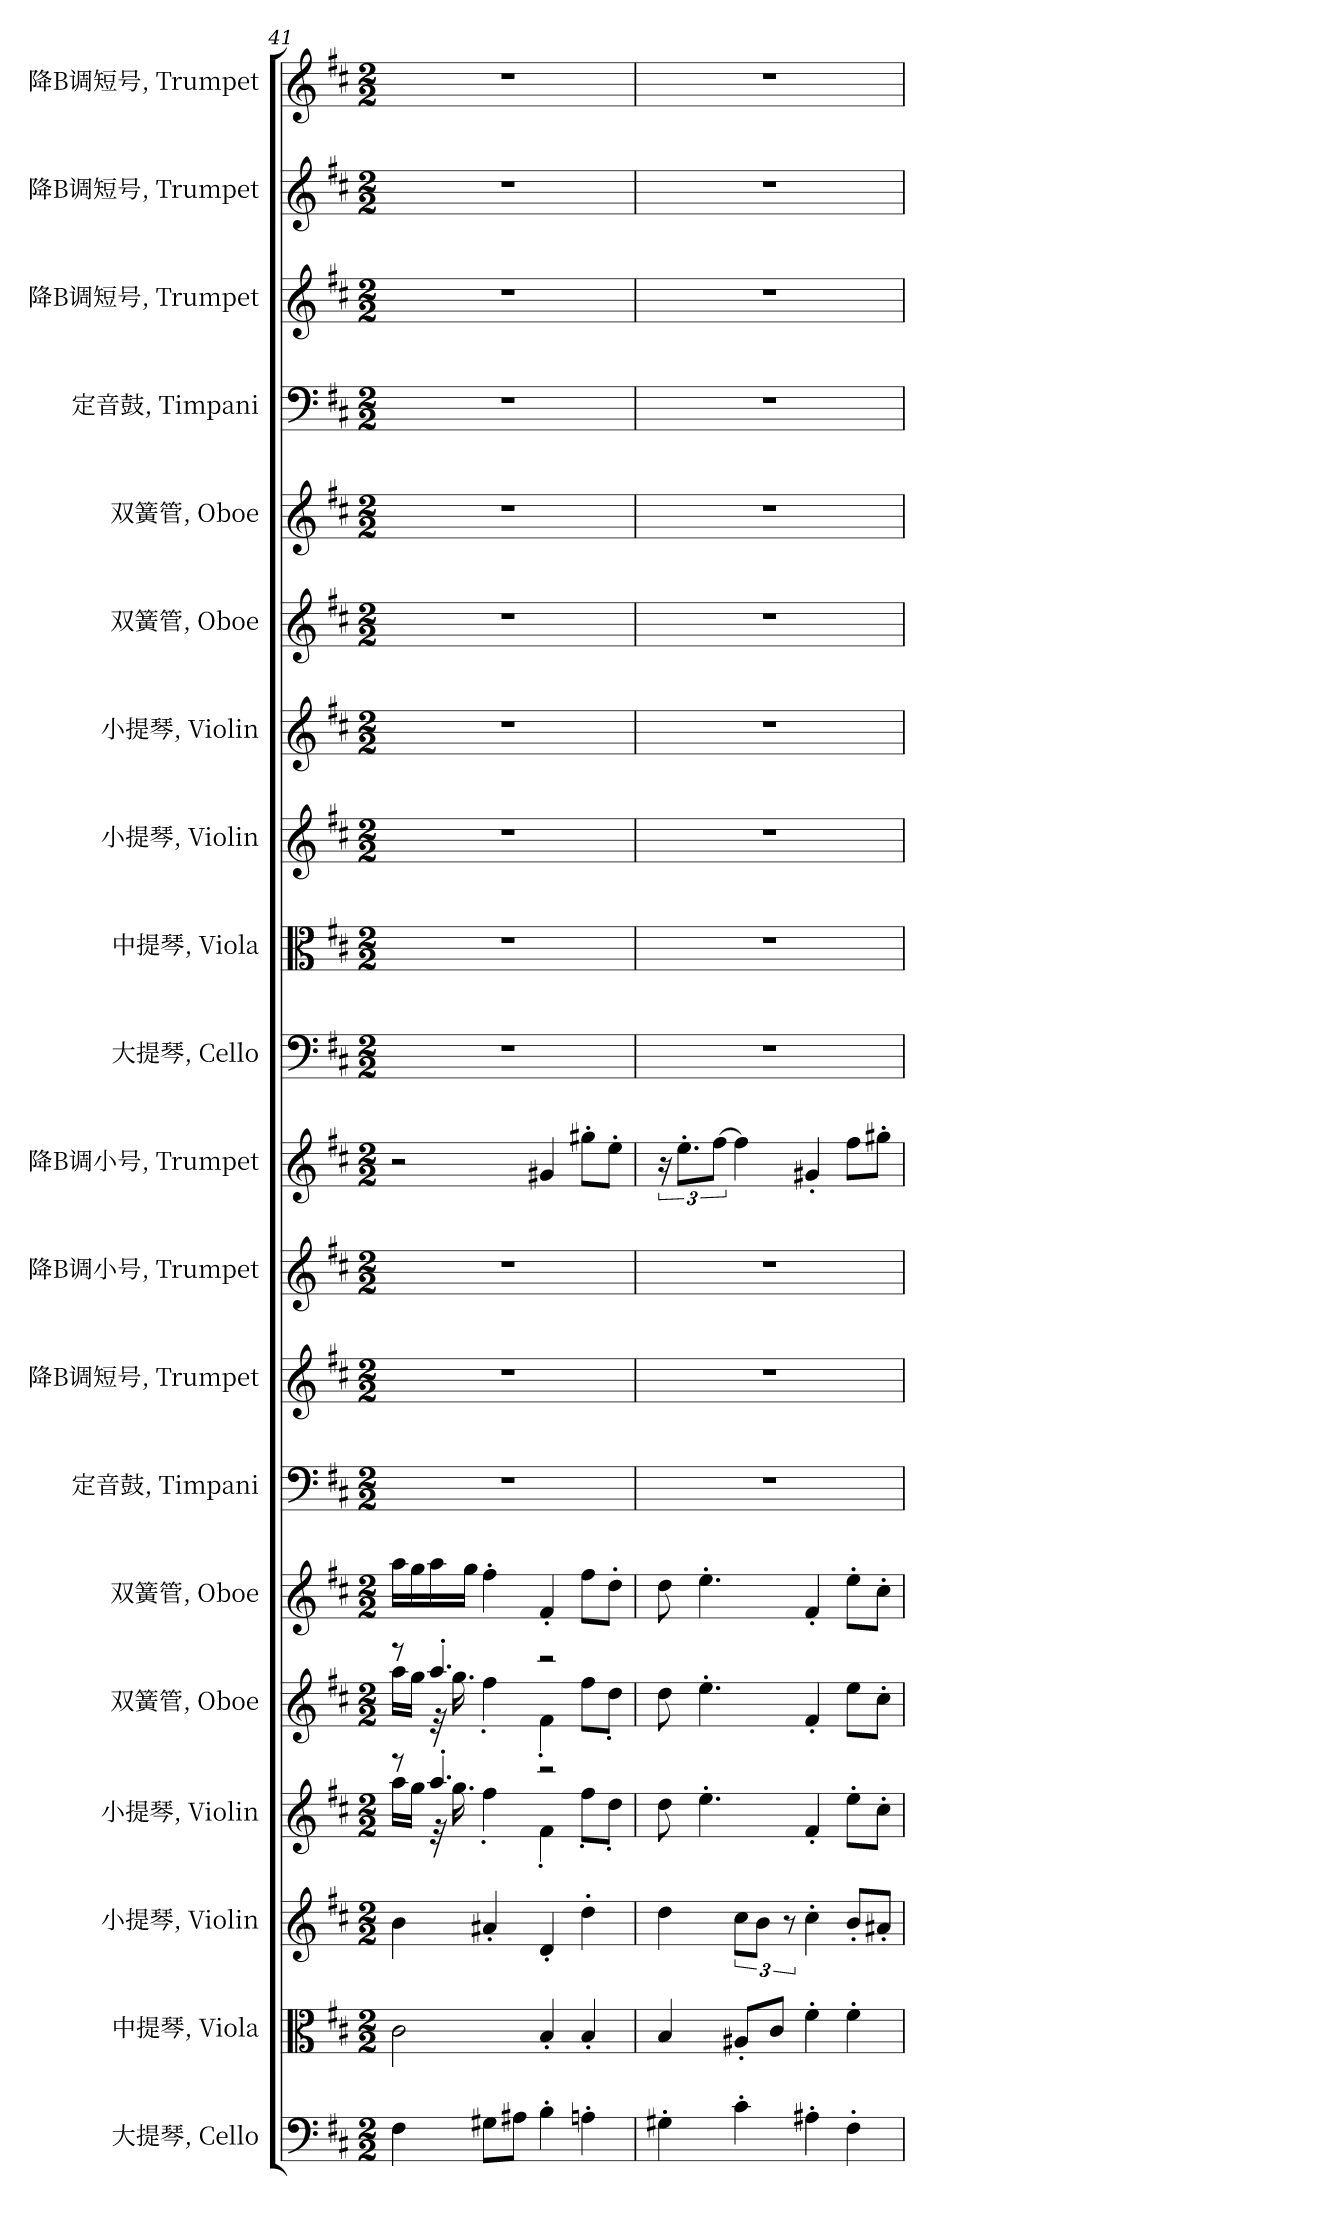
**kern	**kern	**kern	**kern	**kern	**kern	**kern	**kern	**kern	**kern	**kern	**kern	**kern	**kern	**kern	**kern	**kern	**kern	**kern	**kern
*part20	*part19	*part18	*part17	*part16	*part15	*part14	*part13	*part12	*part11	*part10	*part9	*part8	*part7	*part6	*part5	*part4	*part3	*part2	*part1
*staff20	*staff19	*staff18	*staff17	*staff16	*staff15	*staff14	*staff13	*staff12	*staff11	*staff10	*staff9	*staff8	*staff7	*staff6	*staff5	*staff4	*staff3	*staff2	*staff1
*I"大提琴, Cello	*I"中提琴, Viola	*I"小提琴, Violin	*I"小提琴, Violin	*I"双簧管, Oboe	*I"双簧管, Oboe	*I"定音鼓, Timpani	*I"降B调短号, Trumpet	*I"降B调小号, Trumpet	*I"降B调小号, Trumpet	*I"大提琴, Cello	*I"中提琴, Viola	*I"小提琴, Violin	*I"小提琴, Violin	*I"双簧管, Oboe	*I"双簧管, Oboe	*I"定音鼓, Timpani	*I"降B调短号, Trumpet	*I"降B调短号, Trumpet	*I"降B调短号, Trumpet
*	*I'Vla.	*I'Vln.	*I'Vln.	*I'Ob.	*I'Ob.	*I'Timp.	*	*I'B♭ Tpt.	*I'B♭ Tpt.	*	*I'Vla.	*I'Vln.	*I'Vln.	*I'Ob.	*I'Ob.	*I'Timp.	*	*	*
*clefF4	*clefC3	*clefG2	*clefG2	*clefG2	*clefG2	*clefF4	*clefG2	*clefG2	*clefG2	*clefF4	*clefC3	*clefG2	*clefG2	*clefG2	*clefG2	*clefF4	*clefG2	*clefG2	*clefG2
*	*	*	*	*	*	*	*ITrd1c2	*ITrd1c2	*ITrd1c2	*	*	*	*	*	*	*	*ITrd1c2	*ITrd1c2	*ITrd1c2
*k[f#c#]	*k[f#c#]	*k[f#c#]	*k[f#c#]	*k[f#c#]	*k[f#c#]	*k[f#c#]	*k[]	*k[]	*k[]	*k[f#c#]	*k[f#c#]	*k[f#c#]	*k[f#c#]	*k[f#c#]	*k[f#c#]	*k[f#c#]	*k[]	*k[]	*k[]
*M2/2	*M2/2	*M2/2	*M2/2	*M2/2	*M2/2	*M2/2	*M2/2	*M2/2	*M2/2	*M2/2	*M2/2	*M2/2	*M2/2	*M2/2	*M2/2	*M2/2	*M2/2	*M2/2	*M2/2
=41	=41	=41	=41	=41	=41	=41	=41	=41	=41	=41	=41	=41	=41	=41	=41	=41	=41	=41	=41
*	*	*	*^	*^	*	*	*	*	*	*	*	*	*	*	*	*	*	*	*
4F#\	2c#\	4b\	8r	16aa\LL	8r	16aa\LL	16aa\LL	1r	1r	1r	2r	1r	1r	1r	1r	1r	1r	1r	1r	1r	1r
.	.	.	.	16gg\JJ	.	16gg\JJ	16gg\	.	.	.	.	.	.	.	.	.	.	.	.	.	.
.	.	.	4.aa'/	32r	4.aa'/	32r	16aa\	.	.	.	.	.	.	.	.	.	.	.	.	.	.
.	.	.	.	16.gg\	.	16.gg\	.	.	.	.	.	.	.	.	.	.	.	.	.	.	.
.	.	.	.	.	.	.	16gg\JJ	.	.	.	.	.	.	.	.	.	.	.	.	.	.
8G#X\L	.	4a#X'/	.	4ff#'\	.	4ff#'\	4ff#'\	.	.	.	.	.	.	.	.	.	.	.	.	.	.
8A#X\J	.	.	.	.	.	.	.	.	.	.	.	.	.	.	.	.	.	.	.	.	.
4B'\	4B'/	4d'/	2r	4f#'\	2r	4f#'\	4f#'/	.	.	.	4f#X/	.	.	.	.	.	.	.	.	.	.
4An'\	4B'/	4dd'\	.	8ff#'\L	.	8ff#\L	8ff#\L	.	.	.	8ff#X'\L	.	.	.	.	.	.	.	.	.	.
.	.	.	.	8dd'\J	.	8dd'\J	8dd'\J	.	.	.	8dd'\J	.	.	.	.	.	.	.	.	.	.
*	*	*	*v	*v	*	*	*	*	*	*	*	*	*	*	*	*	*	*	*	*	*
*	*	*	*	*v	*v	*	*	*	*	*	*	*	*	*	*	*	*	*	*	*
=42	=42	=42	=42	=42	=42	=42	=42	=42	=42	=42	=42	=42	=42	=42	=42	=42	=42	=42	=42
4G#X'\	4B/	4dd\	8dd\	8dd\	8dd\	1r	1r	1r	24r	1r	1r	1r	1r	1r	1r	1r	1r	1r	1r
.	.	.	.	.	.	.	.	.	12.dd'\L	.	.	.	.	.	.	.	.	.	.
.	.	.	4.ee'\	4.ee'\	4.ee'\	.	.	.	.	.	.	.	.	.	.	.	.	.	.
.	.	.	.	.	.	.	.	.	[12ee\J	.	.	.	.	.	.	.	.	.	.
4c#'\	8A#X'/L	12cc#\L	.	.	.	.	.	.	4ee\]	.	.	.	.	.	.	.	.	.	.
.	.	12b\J	.	.	.	.	.	.	.	.	.	.	.	.	.	.	.	.	.
.	8c#/J	.	.	.	.	.	.	.	.	.	.	.	.	.	.	.	.	.	.
.	.	12r	.	.	.	.	.	.	.	.	.	.	.	.	.	.	.	.	.
4A#X'\	4f#'\	4cc#'\	4f#'/	4f#'/	4f#'/	.	.	.	4f#X'/	.	.	.	.	.	.	.	.	.	.
4F#'\	4f#'\	8b'/L	8ee'\L	8ee\L	8ee'\L	.	.	.	8ee\L	.	.	.	.	.	.	.	.	.	.
.	.	8a#X'/J	8cc#'\J	8cc#'\J	8cc#'\J	.	.	.	8ff#X'\J	.	.	.	.	.	.	.	.	.	.
=	=	=	=	=	=	=	=	=	=	=	=	=	=	=	=	=	=	=	=
*-	*-	*-	*-	*-	*-	*-	*-	*-	*-	*-	*-	*-	*-	*-	*-	*-	*-	*-	*-
